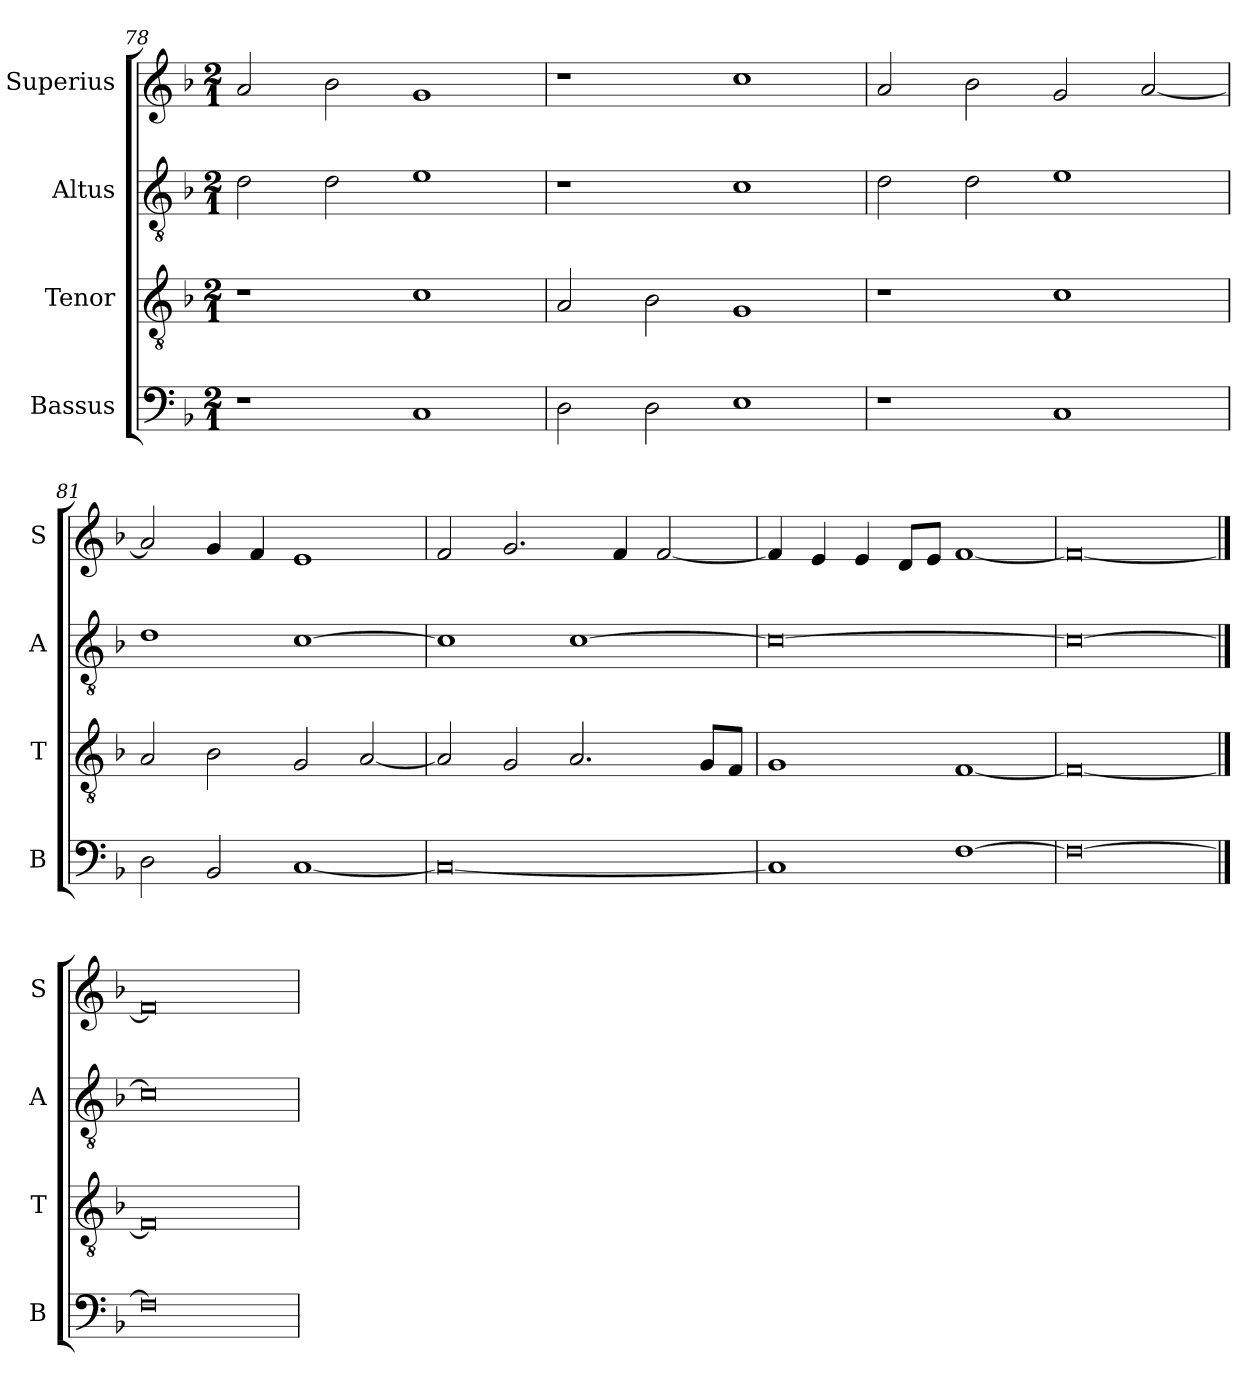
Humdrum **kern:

**kern	**kern	**kern	**kern
*part4	*part3	*part2	*part1
*staff4	*staff3	*staff2	*staff1
*I"Bassus	*I"Tenor	*I"Altus	*I"Superius
*I'B	*I'T	*I'A	*I'S
*clefF4	*clefGv2	*clefGv2	*clefG2
*k[b-]	*k[b-]	*k[b-]	*k[b-]
*F:	*F:	*F:	*F:
*M2/1	*M2/1	*M2/1	*M2/1
=78	=78	=78	=78
1r	1r	2d	2a
.	.	2d	2b-
1C	1c	1e	1g
=79	=79	=79	=79
2D	2A	1r	1r
2D	2B-	.	.
1E	1G	1c	1cc
=80	=80	=80	=80
1r	1r	2d	2a
.	.	2d	2b-
1C	1c	1e	2g
.	.	.	[2a
=81	=81	=81	=81
2D	2A	1d	2a]
2BB-	2B-	.	4g
.	.	.	4f
[1C	2G	[1c	1e
.	[2A	.	.
=82	=82	=82	=82
0C_	2A]	1c]	2f
.	2G	.	2.g
.	2.A	[1c	.
.	.	.	4f
.	.	.	[2f
.	8GL	.	.
.	8FJ	.	.
=83	=83	=83	=83
1C]	1G	0c_	4f]
.	.	.	4e
.	.	.	4e
.	.	.	8dL
.	.	.	8eJ
[1F	[1F	.	[1f
=84	=84	=84	=84
0F_	0F_	0c_	0f_
==85	==85	==85	==85
0F]	0F]	0c]	0f]
=	=	=	=
*-	*-	*-	*-
